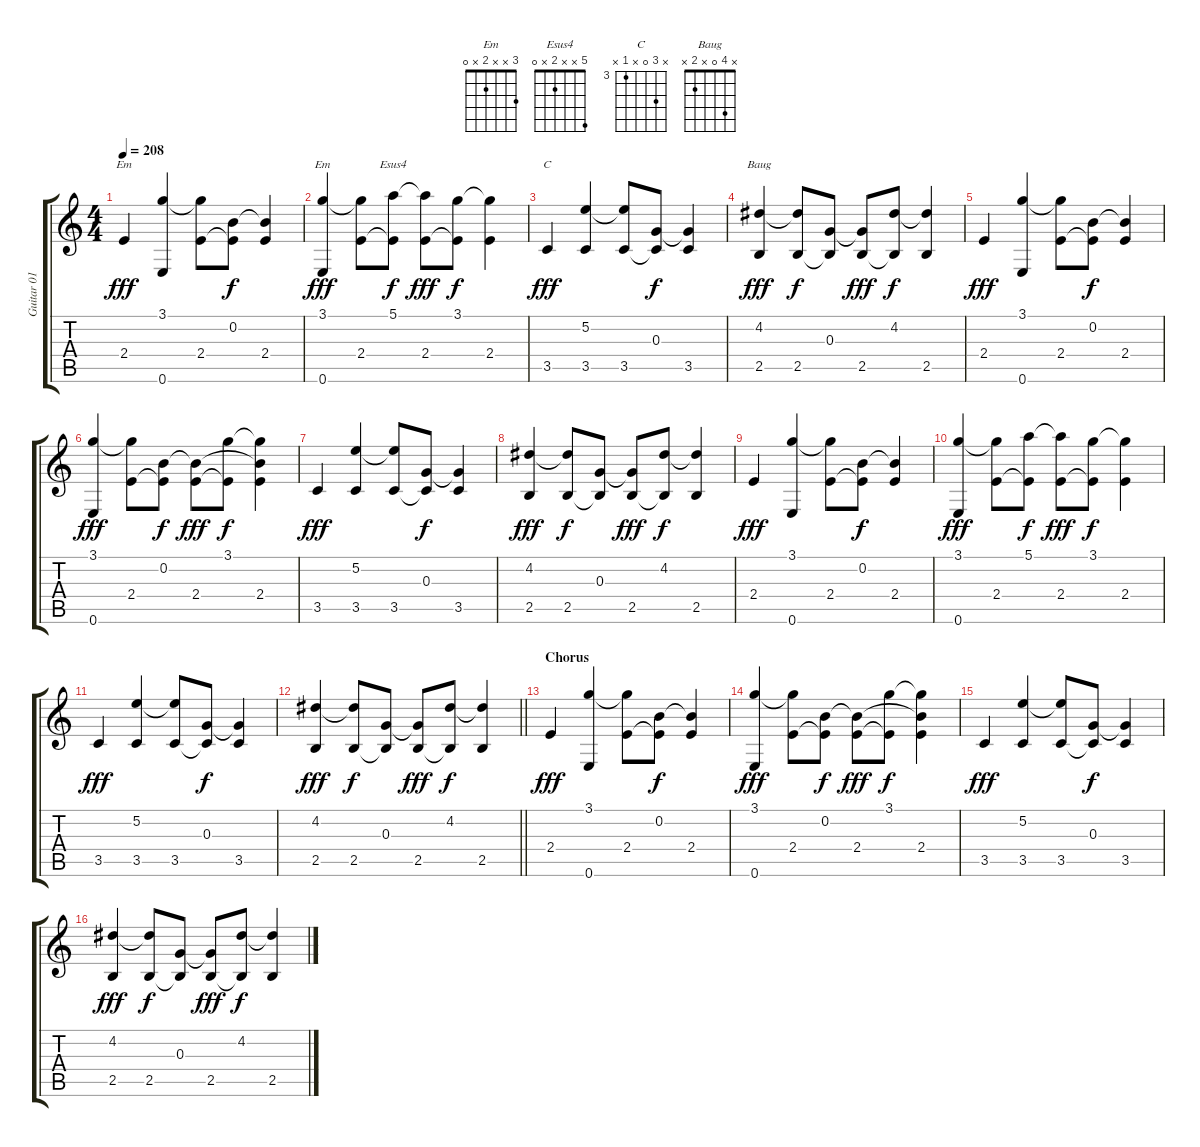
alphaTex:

\track ("Guitar 01 - Rhythm" "Guitar 01 ") {instrument acousticguitarsteel}
\staff {score tabs}
\tuning (E4 B3 G3 D3 A2 E2) {hide}
\chord ("Em" 3 0 x 2 x 0)
\chord ("Em" 3 x x 2 x 0)
\chord ("Esus4" 5 x x 2 x 0)
\chord ("C" x 5 0 x 3 x) {firstfret 3}
\chord ("Baug" x 4 0 x 2 x)
\ts (4 4)
\tempo 208
\clef g2
\ks c
2.4.4{ch "Em" dy fff} (3.1 0.6).4 (3.1{t} 2.4).8 (0.2 2.4{t}).8{dy f} (0.2{t} 2.4).4 |
(3.1 0.6).4{ch "Em" dy fff} (3.1{t} 2.4).8 (5.1 2.4{t}).8{ch "Esus4" dy f} (5.1{t} 2.4).8{dy fff} (3.1 2.4{t}).8{dy f} (3.1{t} 2.4).4 |
3.5.4{ch "C" dy fff} (5.2 3.5).4 (5.2{t} 3.5).8 (0.3 3.5{t}).8{dy f} (0.3{t} 3.5).4 |
(4.2 2.5).4{ch "Baug" dy fff} (4.2{t} 2.5).8{dy f} (0.3 2.5{t}).8 (0.3{t} 2.5).8{dy fff} (4.2 2.5{t}).8{dy f} (4.2{t} 2.5).4 |
2.4.4{dy fff} (3.1 0.6).4 (3.1{t} 2.4).8 (0.2 2.4{t}).8{dy f} (0.2{t} 2.4).4 |
(3.1 0.6).4{dy fff} (3.1{t} 2.4).8 (0.2 2.4{t}).8{dy f} (0.2{t} 2.4).8{dy fff} (3.1 2.4{t}).8{dy f} (3.1{t} 0.2{t} 2.4).4 |
3.5.4{dy fff} (5.2 3.5).4 (5.2{t} 3.5).8 (0.3 3.5{t}).8{dy f} (0.3{t} 3.5).4 |
(4.2 2.5).4{dy fff} (4.2{t} 2.5).8{dy f} (0.3 2.5{t}).8 (0.3{t} 2.5).8{dy fff} (4.2 2.5{t}).8{dy f} (4.2{t} 2.5).4 |
2.4.4{dy fff} (3.1 0.6).4 (3.1{t} 2.4).8 (0.2 2.4{t}).8{dy f} (0.2{t} 2.4).4 |
(3.1 0.6).4{dy fff} (3.1{t} 2.4).8 (5.1 2.4{t}).8{dy f} (5.1{t} 2.4).8{dy fff} (3.1 2.4{t}).8{dy f} (3.1{t} 2.4).4 |
3.5.4{dy fff} (5.2 3.5).4 (5.2{t} 3.5).8 (0.3 3.5{t}).8{dy f} (0.3{t} 3.5).4 |
\barLineRight lightlight
(4.2 2.5).4{dy fff} (4.2{t} 2.5).8{dy f} (0.3 2.5{t}).8 (0.3{t} 2.5).8{dy fff} (4.2 2.5{t}).8{dy f} (4.2{t} 2.5).4 |
\section ("" "Chorus")
2.4.4{dy fff} (3.1 0.6).4 (3.1{t} 2.4).8 (0.2 2.4{t}).8{dy f} (0.2{t} 2.4).4 |
(3.1 0.6).4{dy fff} (3.1{t} 2.4).8 (0.2 2.4{t}).8{dy f} (0.2{t} 2.4).8{dy fff} (3.1 2.4{t}).8{dy f} (3.1{t} 0.2{t} 2.4).4 |
3.5.4{dy fff} (5.2 3.5).4 (5.2{t} 3.5).8 (0.3 3.5{t}).8{dy f} (0.3{t} 3.5).4 |
(4.2 2.5).4{dy fff} (4.2{t} 2.5).8{dy f} (0.3 2.5{t}).8 (0.3{t} 2.5).8{dy fff} (4.2 2.5{t}).8{dy f} (4.2{t} 2.5).4
